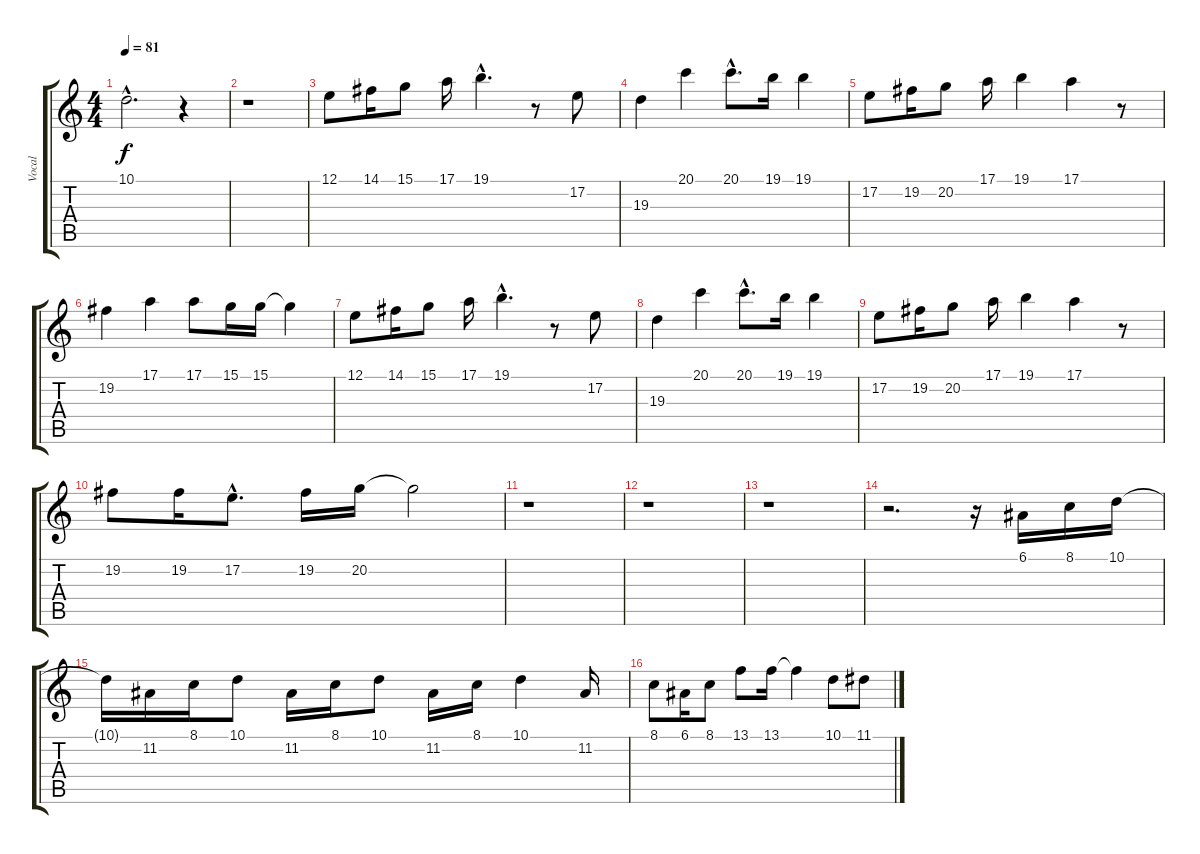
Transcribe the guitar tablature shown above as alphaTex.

\track ("Vocal" "Vocal") {instrument clarinet}
\staff {score tabs}
\tuning (E4 B3 G3 D3 A2 E2) {hide}
\ts (4 4)
\tempo 81
\clef g2
\ks c
10.1{hac t}.2{d dy f} r.4 |
r.1 |
12.1.8 14.1.16 15.1.8 17.1.16 19.1{hac}.4{d} r.8 17.2.8 |
19.3.4 20.1.4 20.1{hac}.8{d} 19.1.16 19.1.4 |
17.2.8 19.2.16 20.2.8 17.1.16 19.1.4 17.1.4 r.8 |
19.2.4 17.1.4 17.1.8 15.1.16 15.1.16 15.1{t}.4 |
12.1.8 14.1.16 15.1.8 17.1.16 19.1{hac}.4{d} r.8 17.2.8 |
19.3.4 20.1.4 20.1{hac}.8{d} 19.1.16 19.1.4 |
17.2.8 19.2.16 20.2.8 17.1.16 19.1.4 17.1.4 r.8 |
19.2.8 19.2.16 17.2{hac}.8{d} 19.2.16 20.2.16 20.2{t}.2 |
r.1 |
r.1 |
r.1 |
r.2{d} r.16 6.1.16 8.1.16 10.1.16 |
10.1{t}.16 11.2.16 8.1.16 10.1.8 11.2.16 8.1.16 10.1.8 11.2.16 8.1.16 10.1.4 11.2.16 |
8.1.8 6.1.16 8.1.8 13.1.8 13.1.16 13.1{t}.4 10.1.8 11.1.8
